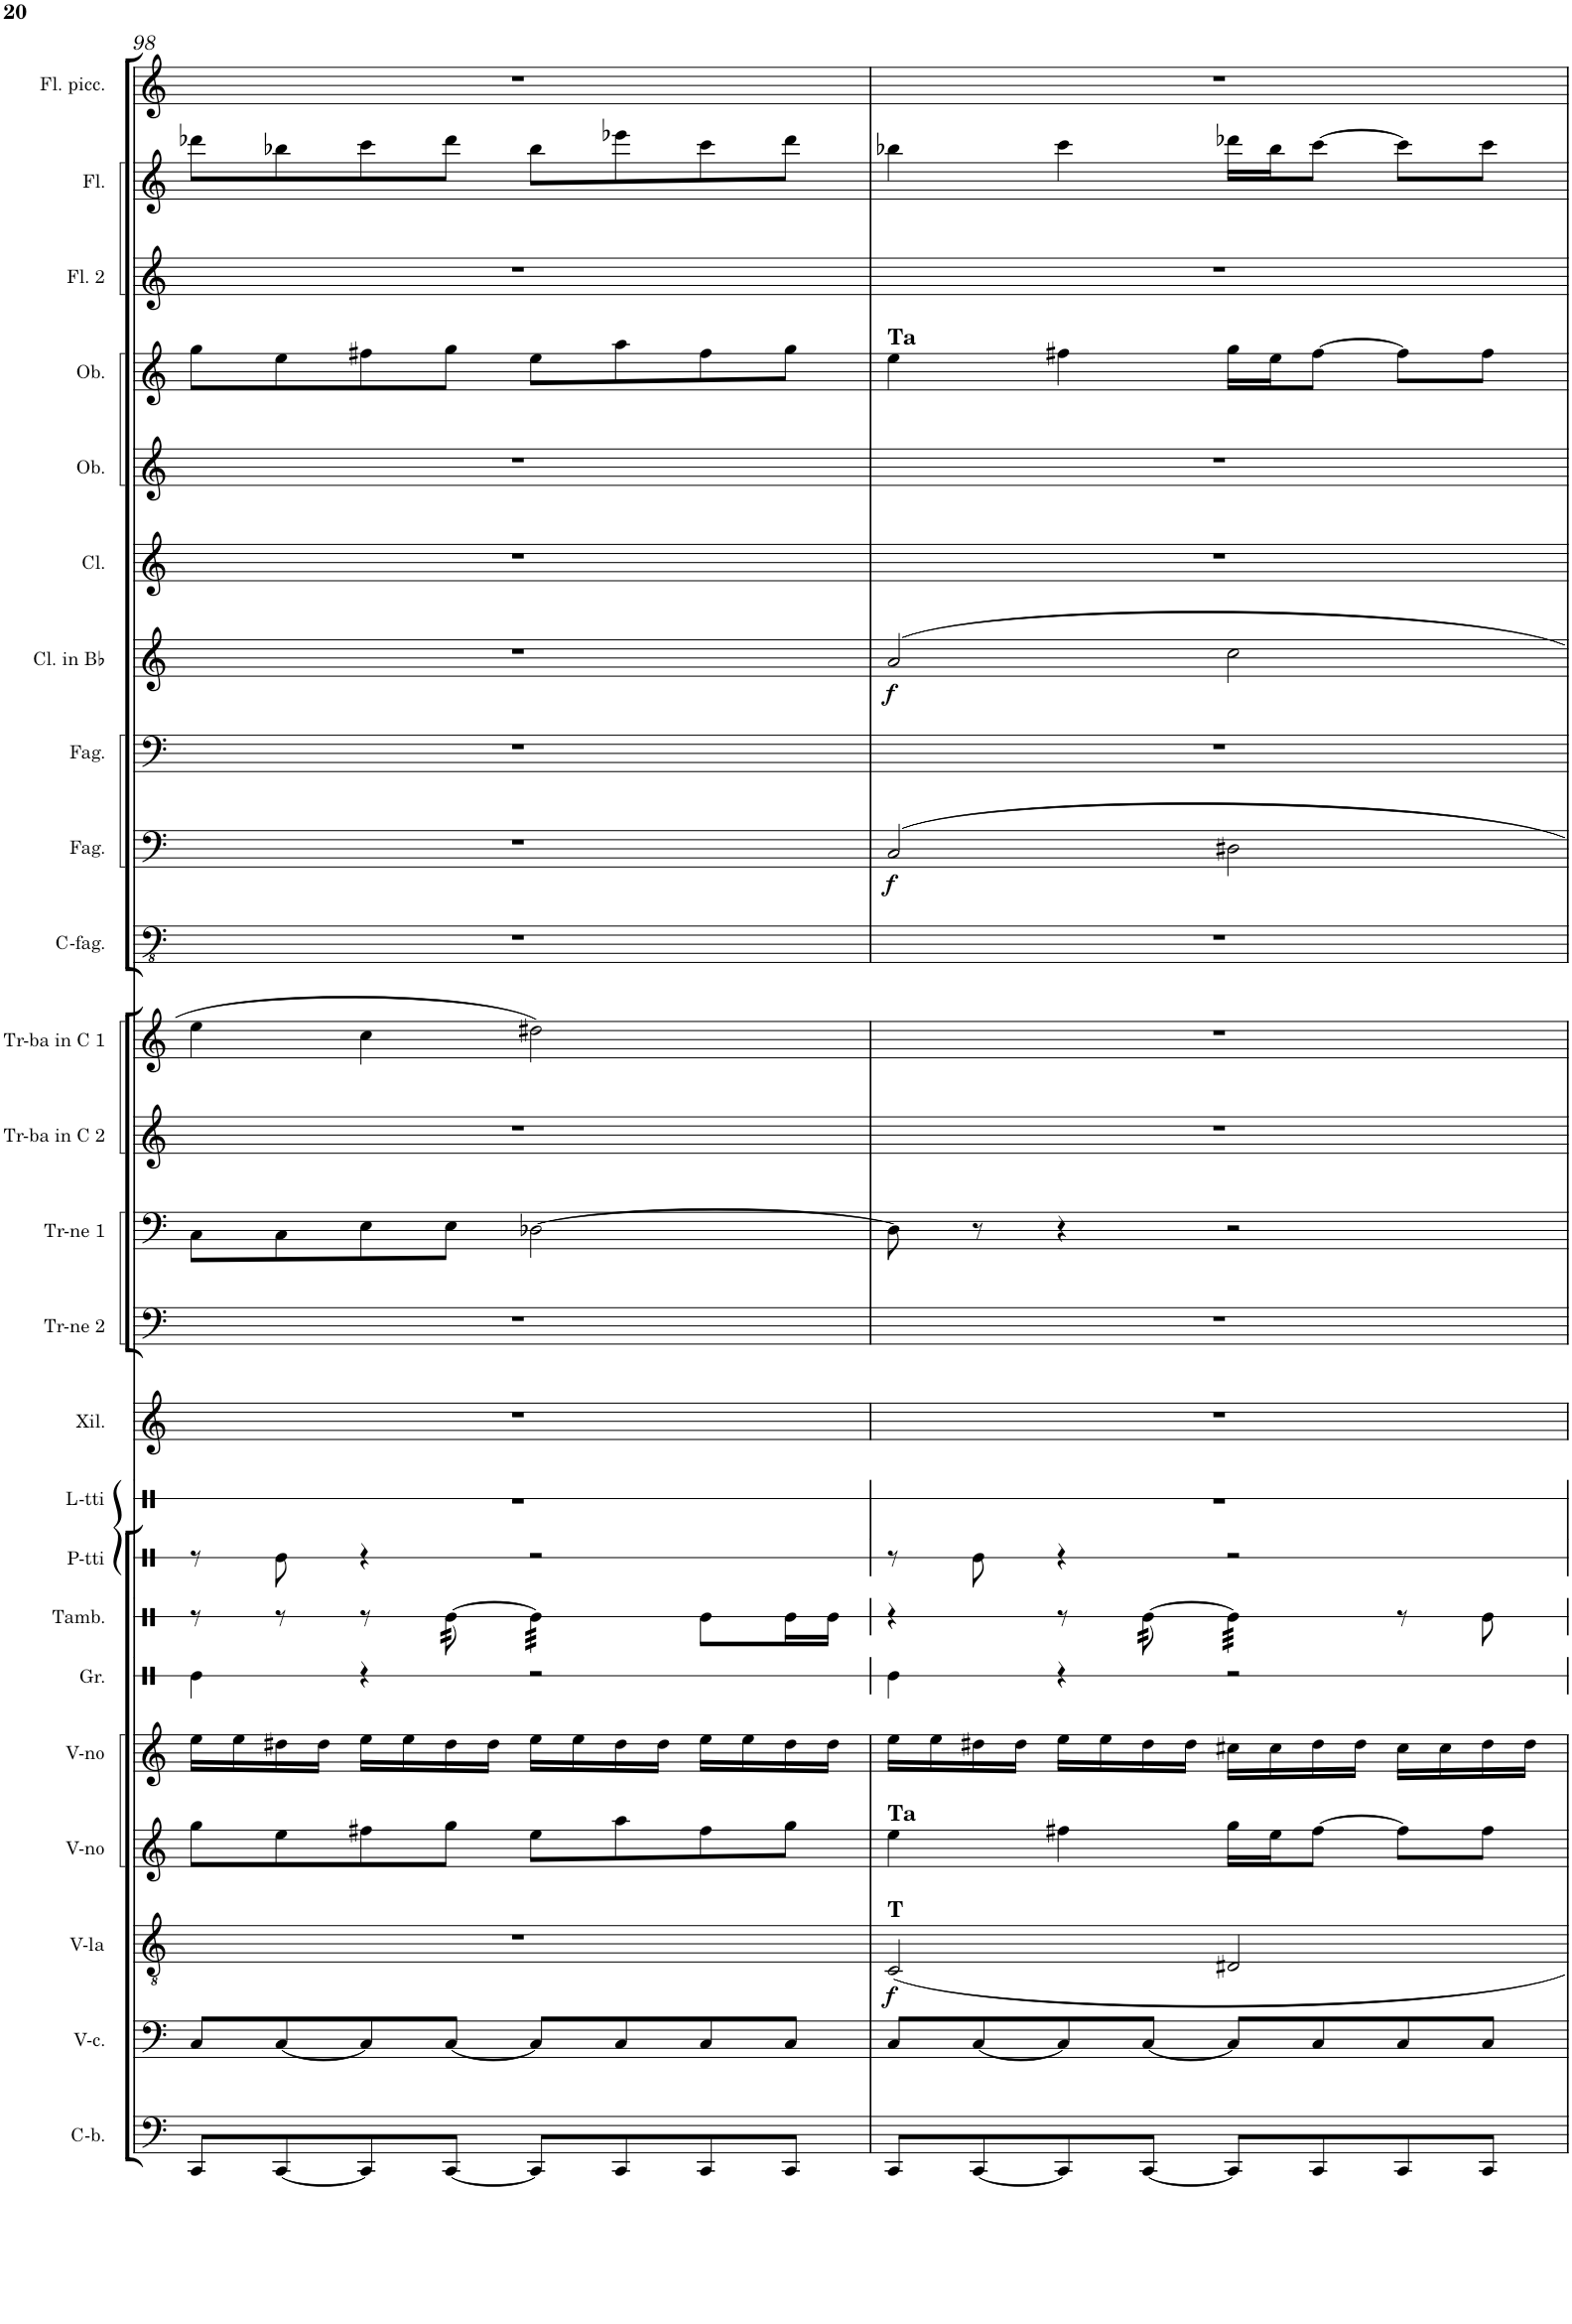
**kern	**kern	**kern	**dynam	**kern	**kern	**kern	**kern	**kern	**kern	**kern	**kern	**kern	**kern	**kern	**kern	**kern	**dynam	**kern	**kern	**dynam	**kern	**kern	**kern	**kern	**kern	**kern
*part24	*part23	*part22	*part22	*part21	*part20	*part19	*part18	*part17	*part16	*part15	*part14	*part13	*part12	*part11	*part10	*part9	*part9	*part8	*part7	*part7	*part6	*part5	*part4	*part3	*part2	*part1
*staff24	*staff23	*staff22	*staff22	*staff21	*staff20	*staff19	*staff18	*staff17	*staff16	*staff15	*staff14	*staff13	*staff12	*staff11	*staff10	*staff9	*staff9	*staff8	*staff7	*staff7	*staff6	*staff5	*staff4	*staff3	*staff2	*staff1
*I"Contrabbasso	*I"Violoncello	*I"Viola	*	*I"Violino	*I"Violino	*I"Grancassa	*I"Tamburo	*I"Piatti	*I"Legnetti	*I"Xilofono	*I"Trombone 2	*I"Trombone 1	*I"Tromba in C 2	*I"Tromba in C 1	*I"Controfagotto	*I"Fagotto	*	*I"Fagotto	*I"Clarinetto in Bb	*	*I"Clarinetto	*I"Oboe	*I"Oboe	*I"Flauto 2	*I"Flauto	*I"Flauto piccolo
*I'C-b.	*I'V-c.	*I'V-la	*	*I'V-no	*I'V-no	*I'Gr.	*I'Tamb.	*I'P-tti	*I'L-tti	*I'Xil.	*I'Tr-ne 2	*I'Tr-ne 1	*I'Tr-ba in C 2	*I'Tr-ba in C 1	*I'C-fag.	*I'Fag.	*	*I'Fag.	*I'Cl. in Bb	*	*I'Cl.	*I'Ob.	*I'Ob.	*I'Fl. 2	*I'Fl.	*I'Fl. picc.
!!LO:PB:g=z
*clefF4	*clefF4	*clefGv2	*	*clefG2	*clefG2	*clefX	*clefX	*clefX	*clefX	*clefG2	*clefF4	*clefF4	*clefG2	*clefG2	*clefFv4	*clefF4	*	*clefF4	*clefG2	*	*clefG2	*clefG2	*clefG2	*clefG2	*clefG2	*clefG2
*ITrd7c12	*	*	*	*	*	*	*	*	*	*	*	*	*ITrd1c2	*ITrd1c2	*	*	*	*	*ITrd1c2	*	*ITrd1c2	*	*	*	*	*ITrd-7c-12
*k[]	*k[]	*k[]	*	*k[]	*k[]	*k[]	*k[]	*k[]	*k[]	*k[]	*k[]	*k[]	*k[]	*k[]	*k[]	*k[]	*	*k[]	*k[]	*	*k[]	*k[]	*k[]	*k[]	*k[]	*k[]
*M4/4	*M4/4	*M4/4	*	*M4/4	*M4/4	*M4/4	*M4/4	*M4/4	*M4/4	*M4/4	*M4/4	*M4/4	*M4/4	*M4/4	*M4/4	*M4/4	*	*M4/4	*M4/4	*	*M4/4	*M4/4	*M4/4	*M4/4	*M4/4	*M4/4
=98	=98	=98	=98	=98	=98	=98	=98	=98	=98	=98	=98	=98	=98	=98	=98	=98	=98	=98	=98	=98	=98	=98	=98	=98	=98	=98
8CC/L	8C/L	1r	.	8gg\L	16ee\LL	4Re\	8r	8r	1r	1r	1r	8C\L	1r	4ee\	1r	1r	.	1r	1r	.	1r	1r	8gg\L	1r	8ddd-X\L	1r
.	.	.	.	.	16ee\	.	.	.	.	.	.	.	.	.	.	.	.	.	.	.	.	.	.	.	.	.
[8CC/	[8C/	.	.	8ee\	16dd#X\	.	8r	8Re\	.	.	.	8C\	.	.	.	.	.	.	.	.	.	.	8ee\	.	8bb-X\	.
.	.	.	.	.	16dd#\JJ	.	.	.	.	.	.	.	.	.	.	.	.	.	.	.	.	.	.	.	.	.
8CC/]	8C/]	.	.	8ff#X\	16ee\LL	4r	8r	4r	.	.	.	8E\	.	4cc\	.	.	.	.	.	.	.	.	8ff#X\	.	8ccc\	.
.	.	.	.	.	16ee\	.	.	.	.	.	.	.	.	.	.	.	.	.	.	.	.	.	.	.	.	.
*	*	*	*	*	*	*	*tremolo	*	*	*	*	*	*	*	*	*	*	*	*	*	*	*	*	*	*	*
[8CC/J	[8C/J	.	.	8gg\J	16dd#\	.	[32Re\	.	.	.	.	8E\J	.	.	.	.	.	.	.	.	.	.	8gg\J	.	8ddd-\J	.
.	.	.	.	.	.	.	32Re\	.	.	.	.	.	.	.	.	.	.	.	.	.	.	.	.	.	.	.
.	.	.	.	.	16dd#\JJ	.	32Re\	.	.	.	.	.	.	.	.	.	.	.	.	.	.	.	.	.	.	.
.	.	.	.	.	.	.	32Re\	.	.	.	.	.	.	.	.	.	.	.	.	.	.	.	.	.	.	.
8CC/L]	8C/L]	.	.	8ee\L	16ee\LL	2r	32Re\]LLL	2r	.	.	.	[2D-X\	.	2dd#X\	.	.	.	.	.	.	.	.	8ee\L	.	8bb-\L	.
.	.	.	.	.	.	.	32Re\	.	.	.	.	.	.	.	.	.	.	.	.	.	.	.	.	.	.	.
.	.	.	.	.	16ee\	.	32Re\	.	.	.	.	.	.	.	.	.	.	.	.	.	.	.	.	.	.	.
.	.	.	.	.	.	.	32Re\	.	.	.	.	.	.	.	.	.	.	.	.	.	.	.	.	.	.	.
8CC/	8C/	.	.	8aa\	16dd#\	.	32Re\	.	.	.	.	.	.	.	.	.	.	.	.	.	.	.	8aa\	.	8eee-X\	.
.	.	.	.	.	.	.	32Re\	.	.	.	.	.	.	.	.	.	.	.	.	.	.	.	.	.	.	.
.	.	.	.	.	16dd#\JJ	.	32Re\	.	.	.	.	.	.	.	.	.	.	.	.	.	.	.	.	.	.	.
.	.	.	.	.	.	.	32Re\JJJ	.	.	.	.	.	.	.	.	.	.	.	.	.	.	.	.	.	.	.
*	*	*	*	*	*	*	*Xtremolo	*	*	*	*	*	*	*	*	*	*	*	*	*	*	*	*	*	*	*
8CC/	8C/	.	.	8ff#\	16ee\LL	.	8Re\L	.	.	.	.	.	.	.	.	.	.	.	.	.	.	.	8ff#\	.	8ccc\	.
.	.	.	.	.	16ee\	.	.	.	.	.	.	.	.	.	.	.	.	.	.	.	.	.	.	.	.	.
8CC/J	8C/J	.	.	8gg\J	16dd#\	.	16Re\L	.	.	.	.	.	.	.	.	.	.	.	.	.	.	.	8gg\J	.	8ddd-\J	.
.	.	.	.	.	16dd#\JJ	.	16Re\JJ	.	.	.	.	.	.	.	.	.	.	.	.	.	.	.	.	.	.	.
=99	=99	=99	=99	=99	=99	=99	=99	=99	=99	=99	=99	=99	=99	=99	=99	=99	=99	=99	=99	=99	=99	=99	=99	=99	=99	=99
!	!	!	!	!	!	!	!	!	!	!	!	!	!	!	!	!	!	!	!	!	!	!	!LO:TX:a:B:t=Ta	!	!	!
!	!	!	!	!LO:TX:a:B:t=Ta	!	!	!	!	!	!	!	!	!	!	!	!	!	!	!	!	!	!	!	!	!	!
!	!	!LO:TX:a:B:t=T	!	!	!	!	!	!	!	!	!	!	!	!	!	!	!	!	!	!	!	!	!	!	!	!
!	!	!	!LO:DY:b	!	!	!	!	!	!	!	!	!	!	!	!	!	!LO:DY:b	!	!	!LO:DY:b	!	!	!	!	!	!
8CC/L	8C/L	2C/	f	4ee\	16ee\LL	4Re\	4r	8r	1r	1r	1r	8D-\]	1r	1r	1r	2C/	f	1r	2a/	f	1r	1r	4ee\	1r	4bb-X\	1r
.	.	.	.	.	16ee\	.	.	.	.	.	.	.	.	.	.	.	.	.	.	.	.	.	.	.	.	.
[8CC/	[8C/	.	.	.	16dd#X\	.	.	8Re\	.	.	.	8r	.	.	.	.	.	.	.	.	.	.	.	.	.	.
.	.	.	.	.	16dd#\JJ	.	.	.	.	.	.	.	.	.	.	.	.	.	.	.	.	.	.	.	.	.
8CC/]	8C/]	.	.	4ff#X\	16ee\LL	4r	8r	4r	.	.	.	4r	.	.	.	.	.	.	.	.	.	.	4ff#X\	.	4ccc\	.
.	.	.	.	.	16ee\	.	.	.	.	.	.	.	.	.	.	.	.	.	.	.	.	.	.	.	.	.
*	*	*	*	*	*	*	*tremolo	*	*	*	*	*	*	*	*	*	*	*	*	*	*	*	*	*	*	*
[8CC/J	[8C/J	.	.	.	16dd#\	.	[32Re\	.	.	.	.	.	.	.	.	.	.	.	.	.	.	.	.	.	.	.
.	.	.	.	.	.	.	32Re\	.	.	.	.	.	.	.	.	.	.	.	.	.	.	.	.	.	.	.
.	.	.	.	.	16dd#\JJ	.	32Re\	.	.	.	.	.	.	.	.	.	.	.	.	.	.	.	.	.	.	.
.	.	.	.	.	.	.	32Re\	.	.	.	.	.	.	.	.	.	.	.	.	.	.	.	.	.	.	.
8CC/L]	8C/L]	2D#X/	.	16gg\LL	16cc#X\LL	2r	32Re\]LLL	2r	.	.	.	2r	.	.	.	2D#X\	.	.	2cc\	.	.	.	16gg\LL	.	16ddd-X\LL	.
.	.	.	.	.	.	.	32Re\	.	.	.	.	.	.	.	.	.	.	.	.	.	.	.	.	.	.	.
.	.	.	.	16ee\J	16cc#\	.	32Re\	.	.	.	.	.	.	.	.	.	.	.	.	.	.	.	16ee\J	.	16bb-\J	.
.	.	.	.	.	.	.	32Re\	.	.	.	.	.	.	.	.	.	.	.	.	.	.	.	.	.	.	.
8CC/	8C/	.	.	[8ff#\J	16dd#\	.	32Re\	.	.	.	.	.	.	.	.	.	.	.	.	.	.	.	[8ff#\J	.	[8ccc\J	.
.	.	.	.	.	.	.	32Re\	.	.	.	.	.	.	.	.	.	.	.	.	.	.	.	.	.	.	.
.	.	.	.	.	16dd#\JJ	.	32Re\	.	.	.	.	.	.	.	.	.	.	.	.	.	.	.	.	.	.	.
.	.	.	.	.	.	.	32Re\JJJ	.	.	.	.	.	.	.	.	.	.	.	.	.	.	.	.	.	.	.
*	*	*	*	*	*	*	*Xtremolo	*	*	*	*	*	*	*	*	*	*	*	*	*	*	*	*	*	*	*
8CC/	8C/	.	.	8ff#\L]	16cc#\LL	.	8r	.	.	.	.	.	.	.	.	.	.	.	.	.	.	.	8ff#\L]	.	8ccc\L]	.
.	.	.	.	.	16cc#\	.	.	.	.	.	.	.	.	.	.	.	.	.	.	.	.	.	.	.	.	.
8CC/J	8C/J	.	.	8ff#\J	16dd#\	.	8Re\	.	.	.	.	.	.	.	.	.	.	.	.	.	.	.	8ff#\J	.	8ccc\J	.
.	.	.	.	.	16dd#\JJ	.	.	.	.	.	.	.	.	.	.	.	.	.	.	.	.	.	.	.	.	.
=	=	=	=	=	=	=	=	=	=	=	=	=	=	=	=	=	=	=	=	=	=	=	=	=	=	=
*-	*-	*-	*-	*-	*-	*-	*-	*-	*-	*-	*-	*-	*-	*-	*-	*-	*-	*-	*-	*-	*-	*-	*-	*-	*-	*-
